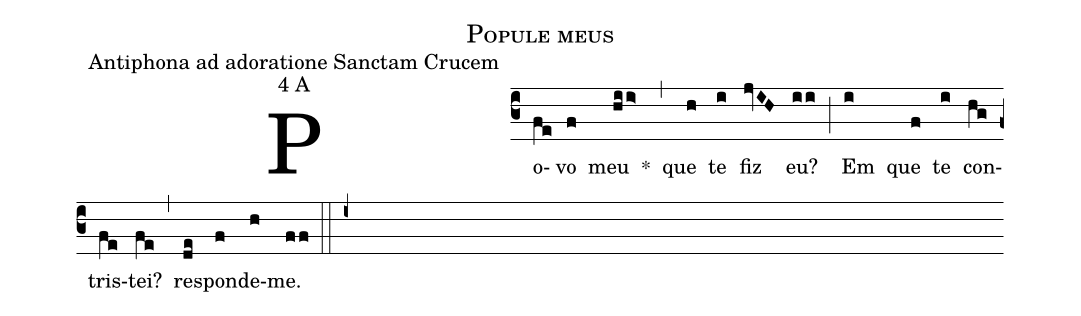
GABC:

name: Popule meus;
office-part: Antiphona ad adoratione Sanctam Crucem;
mode: 4;
mode-differentia: A;
%%
(c3)

Po(fe)vo(f) meu(hii>) *(,) que(h) te(i) fiz(jvIH) eu?(ii) (;) Em(i) que(f) te(i) con(hg)tris(fe)tei?(fe) (,) res(de)pon(f)de(h)-me.(ff)

(::)

(i+)
